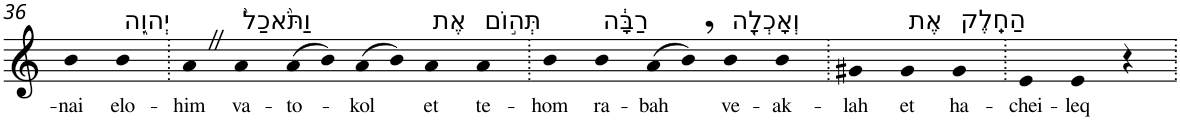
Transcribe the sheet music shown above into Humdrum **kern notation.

**kern	**text
*part1	*part1
*staff1	*staff1
*I"Piano	*
*I'Pno	*
!!LO:PB:g=z
*clefG2	*
*k[]	*
=36	=36
!	!LO:LY:b
4b	-nai
!LO:TX:a:t=יְהוִ֑ה	!
!	!LO:LY:b
4b	elo-
=37.	=37.
!	!LO:LY:b
4aZ	-him
!LO:TX:a:t=וַתֹּ֙אכַל֙	!
!	!LO:LY:b
4a	va-
!	!LO:LY:b
(>8a	-to-
8b)	.
!	!LO:LY:b
(>8a	-kol
8b)	.
!LO:TX:a:t=אֶת	!
!	!LO:LY:b
4a	et
!LO:TX:a:t=תְּה֣וֹם	!
!	!LO:LY:b
4a	te-
=38.	=38.
!	!LO:LY:b
4b	-hom
!LO:TX:a:t=רַבָּ֔ה	!
!	!LO:LY:b
4b	ra-
!	!LO:LY:b
(>8a	-bah
8b,)	.
!LO:TX:a:t=וְאָכְלָ֖ה	!
!	!LO:LY:b
4b	ve-
!	!LO:LY:b
4b	-ak-
=39.	=39.
!	!LO:LY:b
4g#X	-lah
!LO:TX:a:t=אֶת	!
!	!LO:LY:b
4g#	et
!LO:TX:a:t=הַחֵֽלֶק	!
!	!LO:LY:b
4g#	ha-
=40.	=40.
!	!LO:LY:b
4e	-chei-
!	!LO:LY:b
4e	-leq
4r	.
=.	=.
*-	*-
